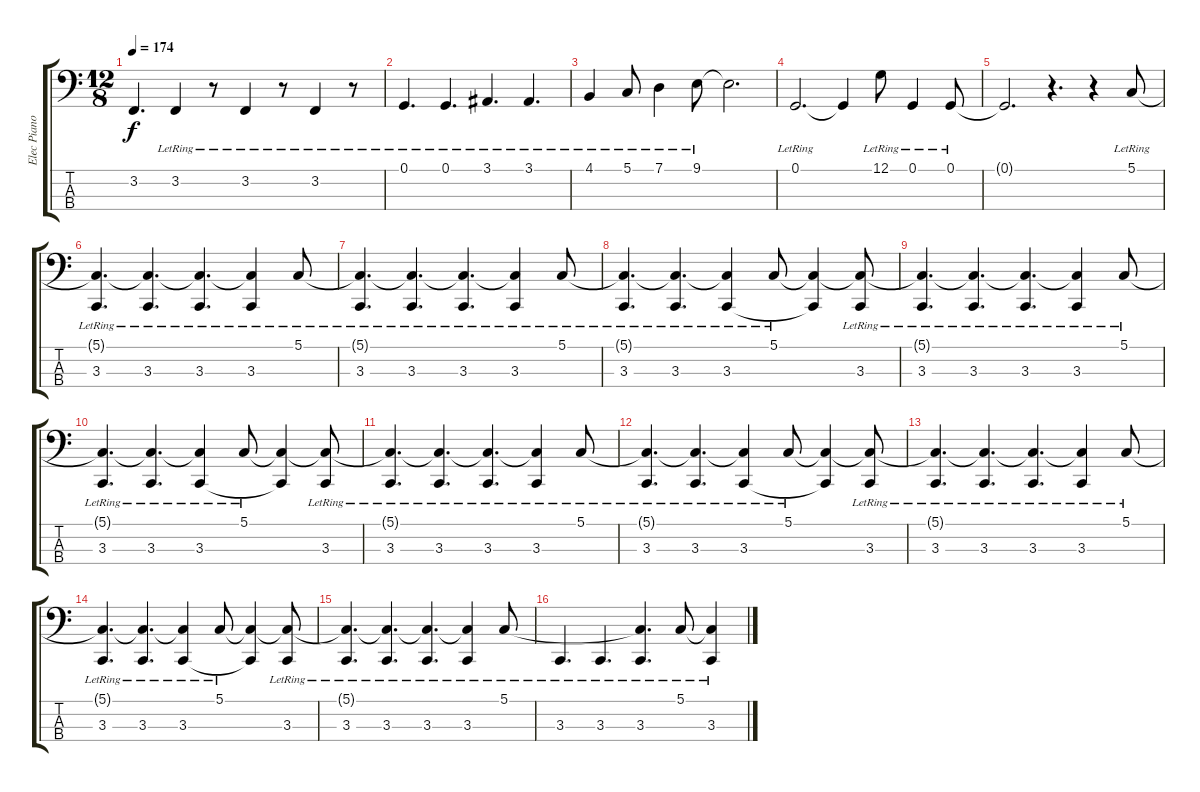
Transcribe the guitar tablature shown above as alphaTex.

\track ("Elec Piano 2 LH" "Elec Piano") {instrument electricpiano1}
\staff {score tabs}
\tuning (G2 D2 A1 E1) {hide}
\ts (12 8)
\tempo 174
\clef f4
\ks c
3.2{t}.4{d dy f} 3.2{lr}.4 r.8 3.2{lr}.4 r.8 3.2{lr}.4 r.8 |
0.1{lr}.4{d} 0.1{lr}.4{d} 3.1{lr}.4{d} 3.1{lr}.4{d} |
4.1{lr}.4 5.1{lr}.8 7.1{lr}.4 9.1{lr}.8 9.1{t}.2{d} |
0.1{lr}.2{d} 0.1{t}.4 12.1{lr}.8 0.1{lr}.4 0.1{lr}.8 |
0.1{t}.2{d} r.4{d} r.4 5.1{lr}.8 |
(5.1{t} 3.3{lr}).4{d} (5.1{t} 3.3{lr}).4{d} (5.1{t} 3.3{lr}).4{d} (5.1{t} 3.3{lr}).4 5.1{lr}.8 |
(5.1{t} 3.3{lr}).4{d} (5.1{t} 3.3{lr}).4{d} (5.1{t} 3.3{lr}).4{d} (5.1{t} 3.3{lr}).4 5.1{lr}.8 |
(5.1{t} 3.3{lr}).4{d} (5.1{t} 3.3{lr}).4{d} (5.1{t} 3.3{lr}).4 5.1{lr}.8 (5.1{t} 3.3{t}).4 (5.1{t} 3.3{lr}).8 |
(5.1{t} 3.3{lr}).4{d} (5.1{t} 3.3{lr}).4{d} (5.1{t} 3.3{lr}).4{d} (5.1{t} 3.3{lr}).4 5.1{lr}.8 |
(5.1{t} 3.3{lr}).4{d} (5.1{t} 3.3{lr}).4{d} (5.1{t} 3.3{lr}).4 5.1{lr}.8 (5.1{t} 3.3{t}).4 (5.1{t} 3.3{lr}).8 |
(5.1{t} 3.3{lr}).4{d} (5.1{t} 3.3{lr}).4{d} (5.1{t} 3.3{lr}).4{d} (5.1{t} 3.3{lr}).4 5.1{lr}.8 |
(5.1{t} 3.3{lr}).4{d} (5.1{t} 3.3{lr}).4{d} (5.1{t} 3.3{lr}).4 5.1{lr}.8 (5.1{t} 3.3{t}).4 (5.1{t} 3.3{lr}).8 |
(5.1{t} 3.3{lr}).4{d} (5.1{t} 3.3{lr}).4{d} (5.1{t} 3.3{lr}).4{d} (5.1{t} 3.3{lr}).4 5.1{lr}.8 |
(5.1{t} 3.3{lr}).4{d} (5.1{t} 3.3{lr}).4{d} (5.1{t} 3.3{lr}).4 5.1{lr}.8 (5.1{t} 3.3{t}).4 (5.1{t} 3.3{lr}).8 |
(5.1{t} 3.3{lr}).4{d} (5.1{t} 3.3{lr}).4{d} (5.1{t} 3.3{lr}).4{d} (5.1{t} 3.3{lr}).4 5.1{lr}.8 |
3.3{lr}.4{d} 3.3{lr}.4{d} (5.1{t} 3.3{lr}).4{d} 5.1{lr}.8 (5.1{t} 3.3{lr}).4
